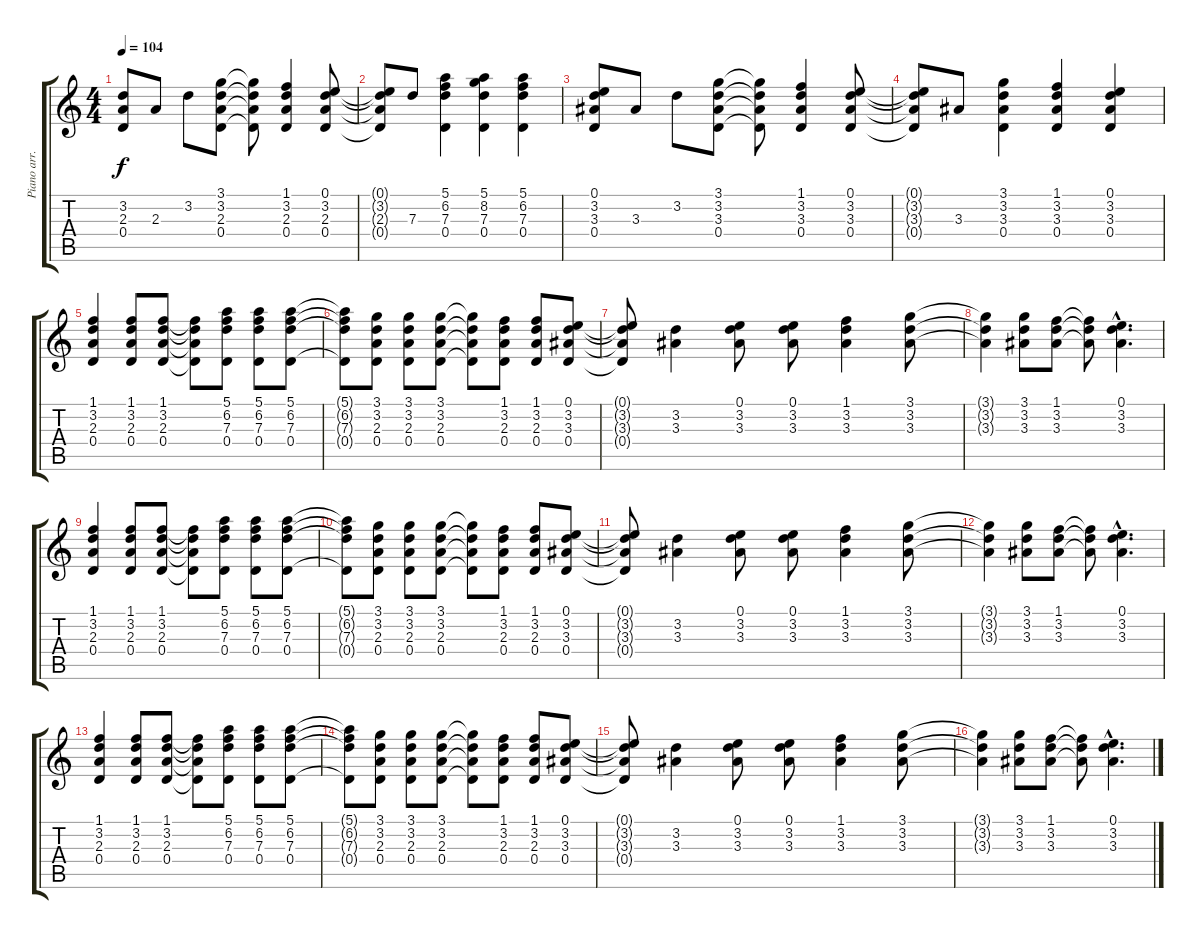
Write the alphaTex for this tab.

\track ("Piano arr. for guitar" "Piano arr.") {instrument acousticguitarnylon}
\staff {score tabs}
\tuning (E4 B3 G3 D3 A2 D2) {hide}
\ts (4 4)
\tempo 104
\clef g2
\ks c
(3.2 2.3 0.4).8{dy f} 2.3.8 3.2.8 (3.1 3.2 2.3 0.4).8 (3.1{t} 3.2{t} 2.3{t} 0.4{t}).8 (1.1 3.2 2.3 0.4).4 (0.1 3.2 2.3 0.4).8 |
(0.1{t} 3.2{t} 2.3{t} 0.4{t}).8 7.3.8 (5.1 6.2 7.3 0.4).4 (5.1 8.2 7.3 0.4).4 (5.1 6.2 7.3 0.4).4 |
(0.1 3.2 3.3 0.4).8 3.3.8 3.2.8 (3.1 3.2 3.3 0.4).8 (3.1{t} 3.2{t} 3.3{t} 0.4{t}).8 (1.1 3.2 3.3 0.4).4 (0.1 3.2 3.3 0.4).8 |
(0.1{t} 3.2{t} 3.3{t} 0.4{t}).8 3.3.8 (3.1 3.2 3.3 0.4).4 (1.1 3.2 3.3 0.4).4 (0.1 3.2 3.3 0.4).4 |
(1.1 3.2 2.3 0.4).4 (1.1 3.2 2.3 0.4).8 (1.1 3.2 2.3 0.4).8 (1.1{t} 3.2{t} 2.3{t} 0.4{t}).8 (5.1 6.2 7.3 0.4).8 (5.1 6.2 7.3 0.4).8 (5.1 6.2 7.3 0.4).8 |
(5.1{t} 6.2{t} 7.3{t} 0.4{t}).8 (3.1 3.2 2.3 0.4).8 (3.1 3.2 2.3 0.4).8 (3.1 3.2 2.3 0.4).8 (3.1{t} 3.2{t} 2.3{t} 0.4{t}).8 (1.1 3.2 2.3 0.4).8 (1.1 3.2 2.3 0.4).8 (0.1 3.2 3.3 0.4).8 |
(0.1{t} 3.2{t} 3.3{t} 0.4{t}).8 (3.2 3.3).4 (0.1 3.2 3.3).8 (0.1 3.2 3.3).8 (1.1 3.2 3.3).4 (3.1 3.2 3.3).8 |
(3.1{t} 3.2{t} 3.3{t}).4 (3.1 3.2 3.3).8 (1.1 3.2 3.3).8 (1.1{t} 3.2{t} 3.3{t}).8 (0.1{hac} 3.2{hac} 3.3{hac}).4{d} |
(1.1 3.2 2.3 0.4).4 (1.1 3.2 2.3 0.4).8 (1.1 3.2 2.3 0.4).8 (1.1{t} 3.2{t} 2.3{t} 0.4{t}).8 (5.1 6.2 7.3 0.4).8 (5.1 6.2 7.3 0.4).8 (5.1 6.2 7.3 0.4).8 |
(5.1{t} 6.2{t} 7.3{t} 0.4{t}).8 (3.1 3.2 2.3 0.4).8 (3.1 3.2 2.3 0.4).8 (3.1 3.2 2.3 0.4).8 (3.1{t} 3.2{t} 2.3{t} 0.4{t}).8 (1.1 3.2 2.3 0.4).8 (1.1 3.2 2.3 0.4).8 (0.1 3.2 3.3 0.4).8 |
(0.1{t} 3.2{t} 3.3{t} 0.4{t}).8 (3.2 3.3).4 (0.1 3.2 3.3).8 (0.1 3.2 3.3).8 (1.1 3.2 3.3).4 (3.1 3.2 3.3).8 |
(3.1{t} 3.2{t} 3.3{t}).4 (3.1 3.2 3.3).8 (1.1 3.2 3.3).8 (1.1{t} 3.2{t} 3.3{t}).8 (0.1{hac} 3.2{hac} 3.3{hac}).4{d} |
(1.1 3.2 2.3 0.4).4 (1.1 3.2 2.3 0.4).8 (1.1 3.2 2.3 0.4).8 (1.1{t} 3.2{t} 2.3{t} 0.4{t}).8 (5.1 6.2 7.3 0.4).8 (5.1 6.2 7.3 0.4).8 (5.1 6.2 7.3 0.4).8 |
(5.1{t} 6.2{t} 7.3{t} 0.4{t}).8 (3.1 3.2 2.3 0.4).8 (3.1 3.2 2.3 0.4).8 (3.1 3.2 2.3 0.4).8 (3.1{t} 3.2{t} 2.3{t} 0.4{t}).8 (1.1 3.2 2.3 0.4).8 (1.1 3.2 2.3 0.4).8 (0.1 3.2 3.3 0.4).8 |
(0.1{t} 3.2{t} 3.3{t} 0.4{t}).8 (3.2 3.3).4 (0.1 3.2 3.3).8 (0.1 3.2 3.3).8 (1.1 3.2 3.3).4 (3.1 3.2 3.3).8 |
(3.1{t} 3.2{t} 3.3{t}).4 (3.1 3.2 3.3).8 (1.1 3.2 3.3).8 (1.1{t} 3.2{t} 3.3{t}).8 (0.1{hac} 3.2{hac} 3.3{hac}).4{d}
